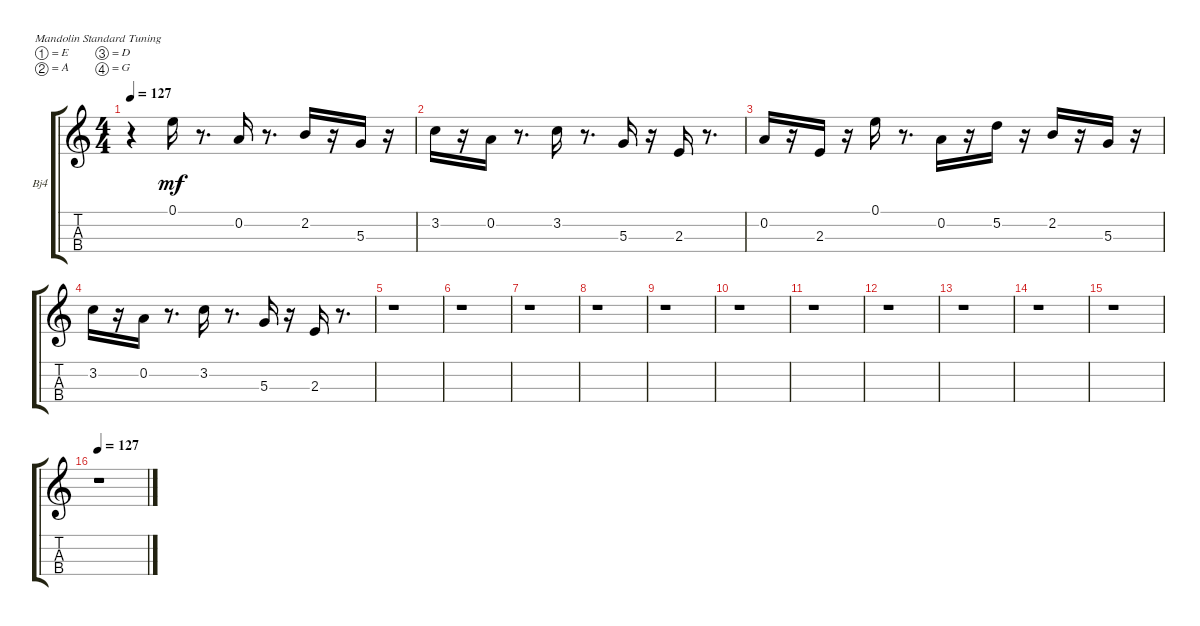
\bracketExtendMode groupsimilarinstruments
\firstSystemTrackNameOrientation horizontal
\otherSystemsTrackNameOrientation horizontal
\track ("Synthe 3" "Bj4") {instrument banjo}
\staff {score tabs}
\tuning (E4 A3 D3 G2)
\displaytranspose 12
\ts (4 4)
\tempo 127
\clef g2
\ks c
r.4{dy mf} 0.1.16 r.8{d} 0.2.16 r.8{d} 2.2.16 r.16 5.3.16 r.16 |
3.2.16 r.16 0.2.16 r.8{d} 3.2.16 r.8{d} 5.3.16 r.16 2.3.16 r.8{d} |
0.2.16 r.16 2.3.16 r.16 0.1.16 r.8{d} 0.2.16 r.16 5.2.16 r.16 2.2.16 r.16 5.3.16 r.16 |
3.2.16 r.16 0.2.16 r.8{d} 3.2.16 r.8{d} 5.3.16 r.16 2.3.16 r.8{d} |
r.1 |
r.1 |
r.1 |
r.1 |
r.1 |
r.1 |
r.1 |
r.1 |
r.1 |
r.1 |
r.1 |
\tempo 127
r.1
